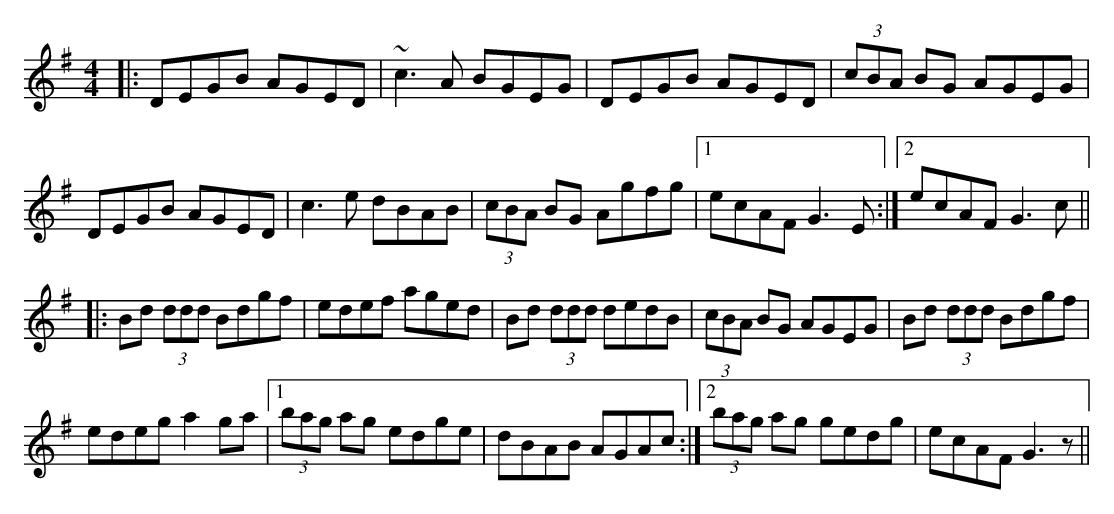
X:1
M:4/4
K:G
|:DEGB AGED|~c3A BGEG|DEGB AGED|(3cBA BG AGEG|
DEGB AGED|c3e dBAB|(3cBA BG Agfg|1 ecAF G3E:|2 ecAF G3c||
|:Bd (3ddd Bdgf|edef aged|Bd (3ddd dedB|(3cBA BG AGEG|Bd (3ddd Bdgf|
edeg a2ga|1 (3bag ag edge|dBAB AGAc:|2 (3bag ag gedg|ecAF G3z||
